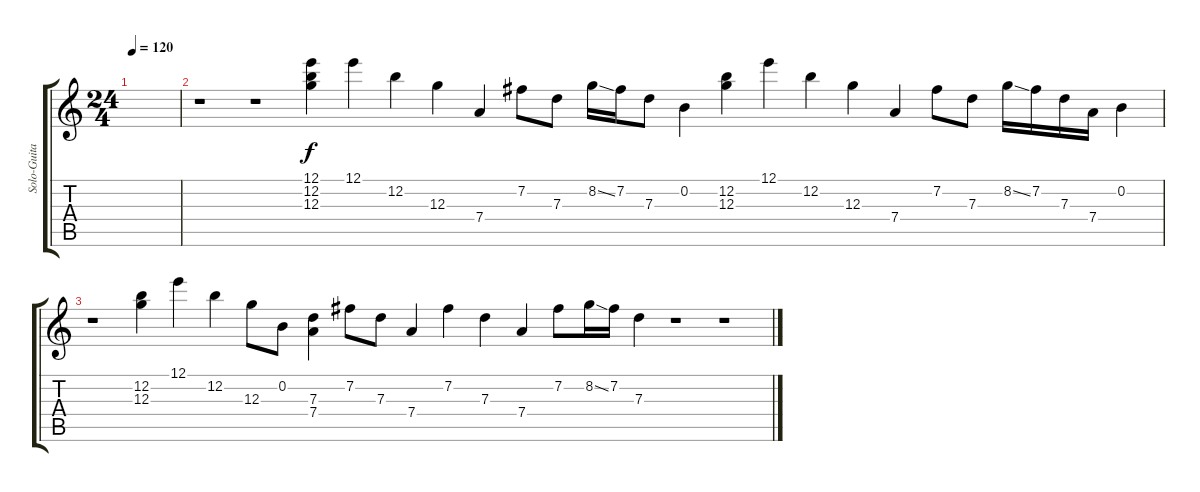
\track ("Solo-Guitar" "Solo-Guita") {instrument distortionguitar}
\staff {score tabs}
\tuning (E4 B3 G3 D3 A2 E2) {hide}
\ts (24 4)
\tempo 120
\clef g2
\ks c
|
r.1 r.1 (12.1 12.2 12.3).4 12.1.4 12.2.4 12.3.4 7.4.4 7.2.8 7.3.8 8.2{ss}.16 7.2.16 7.3.8 0.2.4 (12.2 12.3).4 12.1.4 12.2.4 12.3.4 7.4.4 7.2.8 7.3.8 8.2{ss}.16 7.2.16 7.3.16 7.4.16 0.2.4 |
r.1 (12.2 12.3).4 12.1.4 12.2.4 12.3.8 0.2.8 (7.3 7.4).4 7.2.8 7.3.8 7.4.4 7.2.4 7.3.4 7.4.4 7.2.8 8.2{ss}.16 7.2.16 7.3.4 r.1 r.1
